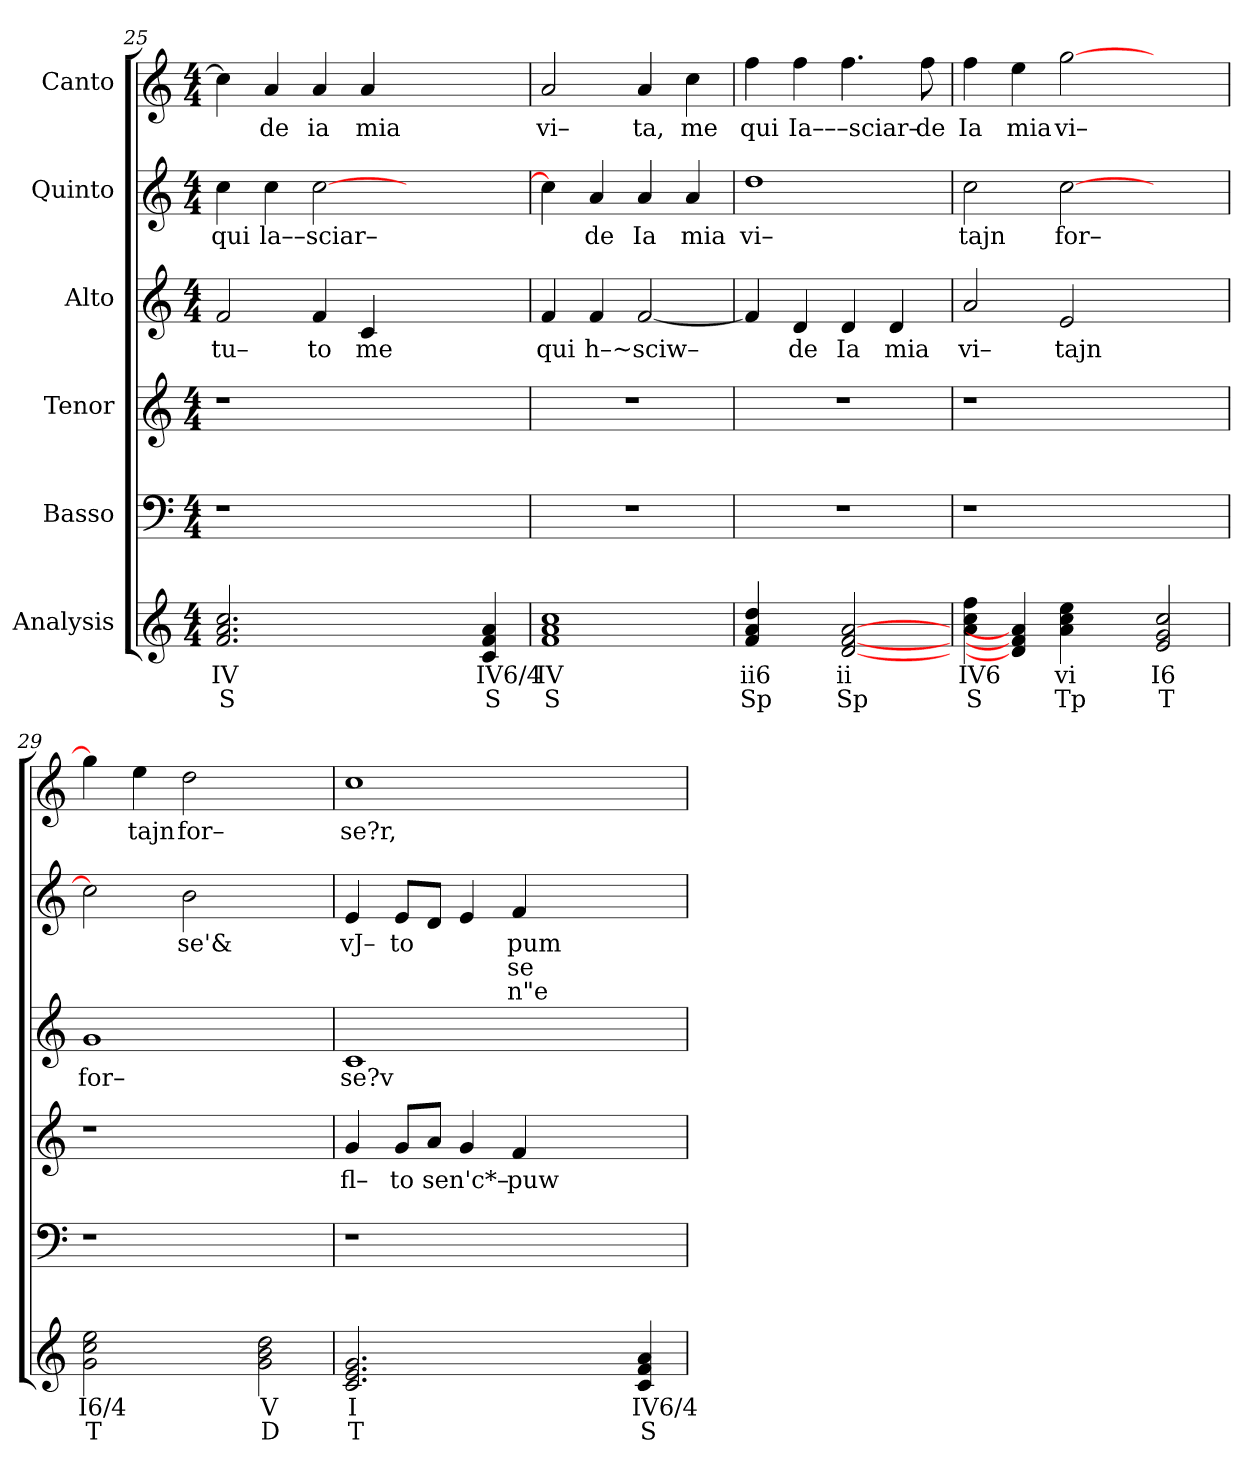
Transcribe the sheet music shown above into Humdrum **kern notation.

**kern	**text	**text	**kern	**kern	**text	**kern	**text	**kern	**text	**text	**text	**kern	**text
*part6	*part6	*part6	*part5	*part4	*part4	*part3	*part3	*part2	*part2	*part2	*part2	*part1	*part1
*staff6	*staff6	*staff6	*staff5	*staff4	*staff4	*staff3	*staff3	*staff2	*staff2	*staff2	*staff2	*staff1	*staff1
*I"Analysis	*	*	*I"Basso	*I"Tenor	*	*I"Alto	*	*I"Quinto	*	*	*	*I"Canto	*
*	*	*	*clefF4	*clefG2	*	*clefG2	*	*clefG2	*	*	*	*clefG2	*
*k[]	*	*	*k[]	*k[]	*	*k[]	*	*k[]	*	*	*	*k[]	*
*M4/4	*	*	*M4/4	*M4/4	*	*M4/4	*	*M4/4	*	*	*	*M4/4	*
=25	=25	=25	=25	=25	=25	=25	=25	=25	=25	=25	=25	=25	=25
!	!	!	!	!	!	!	!LO:LY:b	!	!	!	!	!	!
!	!	!	!	!	!	!	!	!	!LO:LY:b	!	!	!	!
2.f 2.a 2.cc	IV	S	1r	1r	.	2f/	tu–	4cc\	qui	.	.	4cc\]	.
!	!	!	!	!	!	!	!	!	!LO:LY:b	!	!	!	!
!	!	!	!	!	!	!	!	!	!	!	!	!	!LO:LY:b
.	.	.	.	.	.	.	.	4cc\	la––sciar–	.	.	4a/	de
!	!	!	!	!	!	!	!LO:LY:b	!	!	!	!	!	!
!	!	!	!	!	!	!	!	!	!	!	!	!	!LO:LY:b
.	.	.	.	.	.	4f/	to	[2cc\	.	.	.	4a/	ia
!	!	!	!	!	!	!	!LO:LY:b	!	!	!	!	!	!
!	!	!	!	!	!	!	!	!	!	!	!	!	!LO:LY:b
2.ryy	.	.	.	.	.	4c/	me	.	.	.	.	4a/	mia
.	.	.	2.ryy	2.ryy	.	2.ryy	.	2.ryy	.	.	.	2.ryy	.
4c 4f 4a	IV6/4	S	.	.	.	.	.	.	.	.	.	.	.
=26	=26	=26	=26	=26	=26	=26	=26	=26	=26	=26	=26	=26	=26
!	!	!	!	!	!	!	!LO:LY:b	!	!	!	!	!	!
!	!	!	!	!	!	!	!	!	!	!	!	!	!LO:LY:b
1f 1a 1cc	IV	S	1r	1r	.	4f/	qui	4cc\]	.	.	.	2a/	vi–
!	!	!	!	!	!	!	!LO:LY:b	!	!	!	!	!	!
!	!	!	!	!	!	!	!	!	!LO:LY:b	!	!	!	!
.	.	.	.	.	.	4f/	h–~sciw–	4a/	de	.	.	.	.
!	!	!	!	!	!	!	!	!	!LO:LY:b	!	!	!	!
!	!	!	!	!	!	!	!	!	!	!	!	!	!LO:LY:b
.	.	.	.	.	.	[2f/	.	4a/	Ia	.	.	4a/	ta,
!	!	!	!	!	!	!	!	!	!LO:LY:b	!	!	!	!
!	!	!	!	!	!	!	!	!	!	!	!	!	!LO:LY:b
.	.	.	.	.	.	.	.	4a/	mia	.	.	4cc\	me
=27	=27	=27	=27	=27	=27	=27	=27	=27	=27	=27	=27	=27	=27
!	!	!	!	!	!	!	!	!	!LO:LY:b	!	!	!	!
!	!	!	!	!	!	!	!	!	!	!	!	!	!LO:LY:b
4f 4a 4dd	ii6	Sp	1r	1r	.	4f/]	.	1dd	vi–	.	.	4ff\	qui
!	!	!	!	!	!	!	!LO:LY:b	!	!	!	!	!	!
!	!	!	!	!	!	!	!	!	!	!	!	!	!LO:LY:b
4ryy	.	.	.	.	.	4d/	de	.	.	.	.	4ff\	Ia–––sciar–
!	!	!	!	!	!	!	!LO:LY:b	!	!	!	!	!	!
[2d [2f [2a	ii	Sp	.	.	.	4d/	Ia	.	.	.	.	4.ff\	.
!	!	!	!	!	!	!	!LO:LY:b	!	!	!	!	!	!
.	.	.	.	.	.	4d/	mia	.	.	.	.	.	.
!	!	!	!	!	!	!	!	!	!	!	!	!	!LO:LY:b
.	.	.	.	.	.	.	.	.	.	.	.	8ff\	de
=28	=28	=28	=28	=28	=28	=28	=28	=28	=28	=28	=28	=28	=28
!	!	!	!	!	!	!	!LO:LY:b	!	!	!	!	!	!
!	!	!	!	!	!	!	!	!	!LO:LY:b	!	!	!	!
!	!	!	!	!	!	!	!	!	!	!	!	!	!LO:LY:b
4a 4cc 4ff	IV6	S	1r	1r	.	2a/	vi–	2cc\	tajn	.	.	4ff\	Ia
!	!	!	!	!	!	!	!	!	!	!	!	!	!LO:LY:b
4d] 4f] 4a]	.	.	.	.	.	.	.	.	.	.	.	4ee\	mia
!	!	!	!	!	!	!	!LO:LY:b	!	!	!	!	!	!
!	!	!	!	!	!	!	!	!	!LO:LY:b	!	!	!	!
!	!	!	!	!	!	!	!	!	!	!	!	!	!LO:LY:b
4a 4cc 4ee	vi	Tp	.	.	.	2e/	tajn	[2cc\	for–	.	.	[2gg\	vi–
4ryy	.	.	.	.	.	.	.	.	.	.	.	.	.
2e 2g 2cc	I6	T	2ryy	2ryy	.	2ryy	.	2ryy	.	.	.	2ryy	.
=29	=29	=29	=29	=29	=29	=29	=29	=29	=29	=29	=29	=29	=29
!	!	!	!	!	!	!	!LO:LY:b	!	!	!	!	!	!
2g 2cc 2ee	I6/4	T	1r	1r	.	1g	for–	2cc\]	.	.	.	4gg\]	.
!	!	!	!	!	!	!	!	!	!	!	!	!	!LO:LY:b
.	.	.	.	.	.	.	.	.	.	.	.	4ee\	tajn
!	!	!	!	!	!	!	!	!	!LO:LY:b	!	!	!	!
!	!	!	!	!	!	!	!	!	!	!	!	!	!LO:LY:b
2ryy	.	.	.	.	.	.	.	2b\	se'&	.	.	2dd\	for–
2g 2b 2dd	V	D	2ryy	2ryy	.	2ryy	.	2ryy	.	.	.	2ryy	.
=30	=30	=30	=30	=30	=30	=30	=30	=30	=30	=30	=30	=30	=30
!	!	!	!	!	!LO:LY:b	!	!	!	!	!	!	!	!
!	!	!	!	!	!	!	!LO:LY:b	!	!	!	!	!	!
!	!	!	!	!	!	!	!	!	!LO:LY:b	!	!	!	!
!	!	!	!	!	!	!	!	!	!	!	!	!	!LO:LY:b
2.c 2.e 2.g	I	T	1r	4g/	fl–	1c	se?v	4e/	vJ–	.	.	1cc	se?r,
!	!	!	!	!	!LO:LY:b	!	!	!	!	!	!	!	!
!	!	!	!	!	!	!	!	!	!LO:LY:b	!	!	!	!
.	.	.	.	8g/L	to	.	.	8e/L	to	.	.	.	.
!	!	!	!	!	!LO:LY:b	!	!	!	!	!	!	!	!
.	.	.	.	8a/J	se	.	.	8d/J	.	.	.	.	.
!	!	!	!	!	!LO:LY:b	!	!	!	!	!	!	!	!
.	.	.	.	4g/	n'c*–	.	.	4e/	.	.	.	.	.
!	!	!	!	!	!LO:LY:b	!	!	!	!	!	!	!	!
!	!	!	!	!	!	!	!	!	!LO:LY:b	!LO:LY:b	!LO:LY:b	!	!
2.ryy	.	.	.	4f/	puw	.	.	4f/	pum	se	n"e	.	.
.	.	.	2.ryy	2.ryy	.	2.ryy	.	2.ryy	.	.	.	2.ryy	.
4c 4f 4a	IV6/4	S	.	.	.	.	.	.	.	.	.	.	.
=	=	=	=	=	=	=	=	=	=	=	=	=	=
*-	*-	*-	*-	*-	*-	*-	*-	*-	*-	*-	*-	*-	*-
